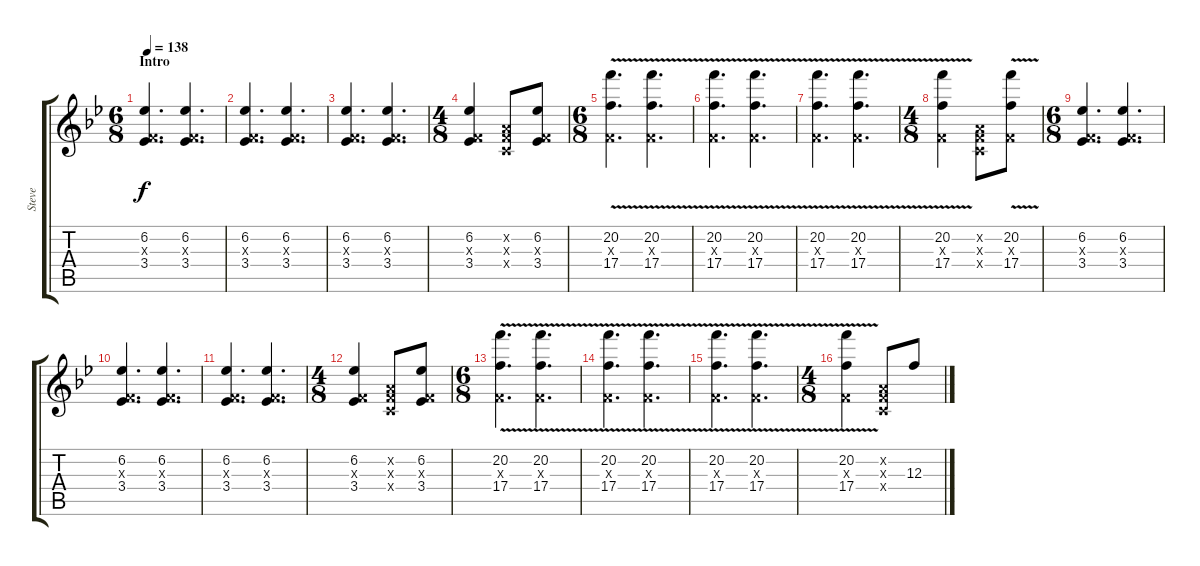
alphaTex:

\track ("Steve" "Steve") {instrument overdrivenguitar}
\staff {score tabs}
\tuning (D4 A3 F3 C3 G2 D2) {hide}
\ts (6 8)
\section ("" "Intro")
\tempo 138
\clef g2
\ks bb
(6.2 0.3{x} 3.4).4{d dy f instrument overdrivenguitar} (6.2 0.3{x} 3.4).4{d} |
(6.2 0.3{x} 3.4).4{d} (6.2 0.3{x} 3.4).4{d} |
(6.2 0.3{x} 3.4).4{d} (6.2 0.3{x} 3.4).4{d} |
\ts (4 8)
(6.2 0.3{x} 3.4).4 (0.2{x} 0.3{x} 0.4{x}).8 (6.2 0.3{x} 3.4).8 |
\ts (6 8)
(20.2{v} 0.3{x} 17.4{v}).4{d} (20.2{v} 0.3{x} 17.4{v}).4{d} |
(20.2{v} 0.3{x} 17.4{v}).4{d} (20.2{v} 0.3{x} 17.4{v}).4{d} |
(20.2{v} 0.3{x} 17.4{v}).4{d} (20.2{v} 0.3{x} 17.4{v}).4{d} |
\ts (4 8)
(20.2{v} 0.3{x} 17.4{v}).4 (0.2{x} 0.3{x} 0.4{x}).8 (20.2{v} 0.3{x} 17.4{v}).8 |
\ts (6 8)
(6.2 0.3{x} 3.4).4{d} (6.2 0.3{x} 3.4).4{d} |
(6.2 0.3{x} 3.4).4{d} (6.2 0.3{x} 3.4).4{d} |
(6.2 0.3{x} 3.4).4{d} (6.2 0.3{x} 3.4).4{d} |
\ts (4 8)
(6.2 0.3{x} 3.4).4 (0.2{x} 0.3{x} 0.4{x}).8 (6.2 0.3{x} 3.4).8 |
\ts (6 8)
(20.2{v} 0.3{x} 17.4{v}).4{d} (20.2{v} 0.3{x} 17.4{v}).4{d} |
(20.2{v} 0.3{x} 17.4{v}).4{d} (20.2{v} 0.3{x} 17.4{v}).4{d} |
(20.2{v} 0.3{x} 17.4{v}).4{d} (20.2{v} 0.3{x} 17.4{v}).4{d} |
\ts (4 8)
(20.2{v} 0.3{x} 17.4{v}).4 (0.2{x} 0.3{x} 0.4{x}).8 12.3.8
